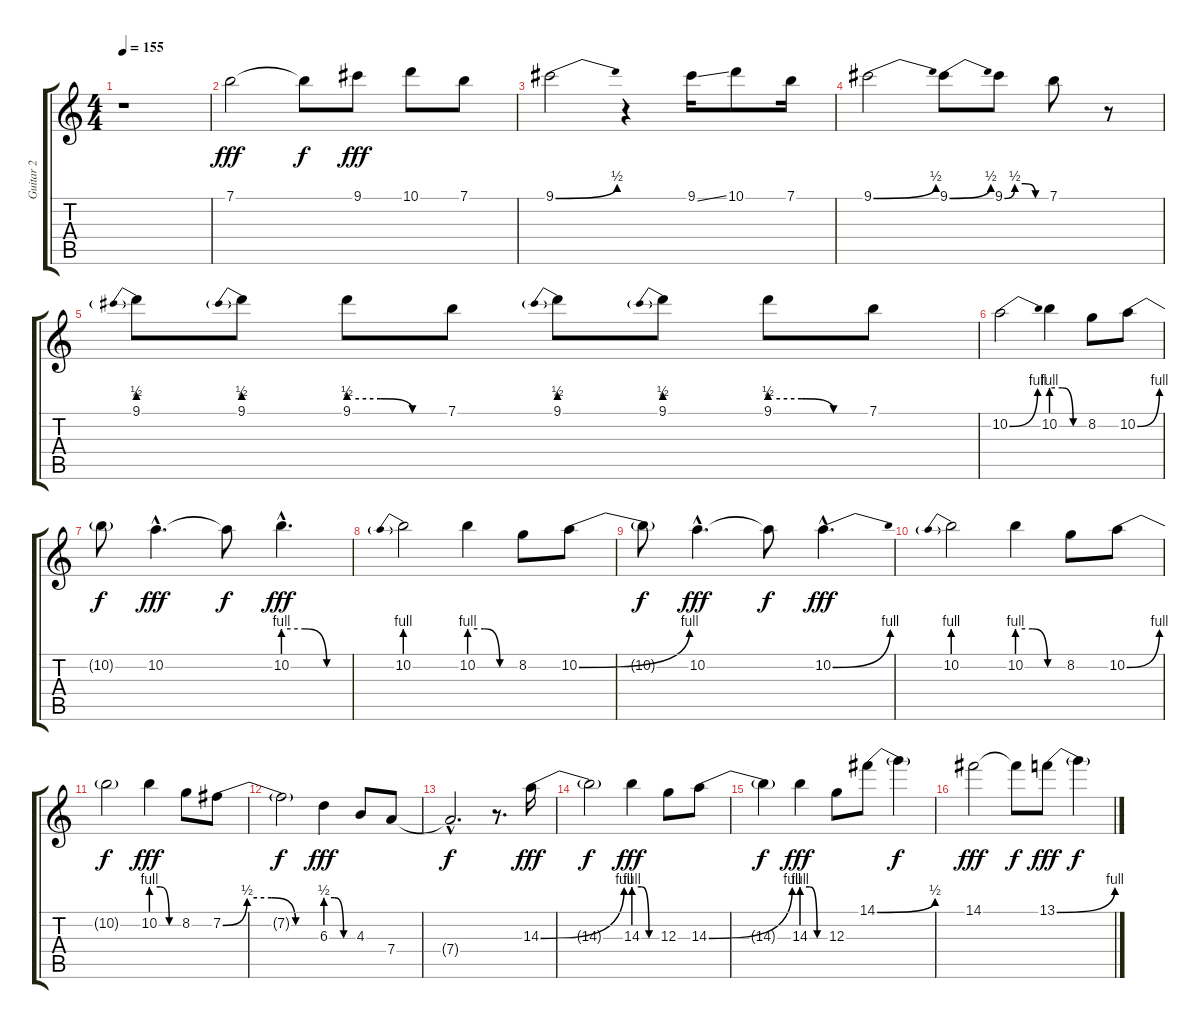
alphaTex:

\track ("Guitar 2" "Guitar 2") {instrument distortionguitar}
\staff {score tabs}
\tuning (E4 B3 G3 D3 A2 E2) {hide}
\ts (4 4)
\tempo 155
\clef g2
\ks c
r.1{dy fff} |
7.1.2 7.1{t}.8{dy f} 9.1.8{dy fff} 10.1.8 7.1.8 |
9.1{be (bend 0 0 60 2)}.2 r.4 9.1{ss}.16 10.1.8 7.1.16 |
9.1{be (bend 0 0 60 2)}.2 9.1{be (bend 0 0 60 2)}.8 9.1{be (custom 0 0 15 2 30 2 45 0 60 0)}.8 7.1.8 r.8 |
9.1{be (prebend 0 2 60 2)}.8 9.1{be (prebend 0 2 60 2)}.8 9.1{be (custom 0 2 20 2 40 0 60 0)}.8 7.1.8 9.1{be (prebend 0 2 60 2)}.8 9.1{be (prebend 0 2 60 2)}.8 9.1{be (custom 0 2 20 2 40 0 60 0)}.8 7.1.8 |
10.2{be (bend 0 0 60 4)}.2 10.2{be (custom 0 4 20 4 40 0 60 0)}.4 8.2.8 10.2{be (bend 0 0 60 4)}.8 |
10.2{t}.8{dy f} 10.2{hac}.4{d dy fff} 10.2{t}.8{dy f} 10.2{be (custom 0 4 20 4 40 0 60 0) hac}.4{d dy fff} |
10.2{be (prebend 0 4 60 4)}.2 10.2{be (custom 0 4 20 4 40 0 60 0)}.4 8.2.8 10.2{be (bend 0 0 60 4)}.8 |
10.2{t}.8{dy f} 10.2{hac}.4{d dy fff} 10.2{t}.8{dy f} 10.2{be (bend 0 0 60 4) hac}.4{d dy fff} |
10.2{be (prebend 0 4 60 4)}.2 10.2{be (custom 0 4 20 4 40 0 60 0)}.4 8.2.8 10.2{be (bend 0 0 60 4)}.8 |
10.2{t}.2{dy f} 10.2{be (custom 0 4 20 4 40 0 60 0)}.4{dy fff} 8.2.8 7.2{be (custom 0 0 15 2 30 2 45 0 60 0)}.8 |
7.2{t}.2{dy f} 6.3{be (custom 0 2 20 2 40 0 60 0)}.4{dy fff} 4.3.8 7.4.8 |
7.4{hac t}.2{d dy f} r.8{d} 14.3{be (bend 0 0 60 4)}.16{dy fff} |
14.3{t}.2{dy f} 14.3{be (custom 0 4 20 4 40 0 60 0)}.4{dy fff} 12.3.8 14.3{be (bend 0 0 60 4)}.8 |
14.3{t}.4{dy f} 14.3{be (custom 0 4 20 4 40 0 60 0)}.4{dy fff} 12.3.8 14.1{be (bend 0 0 60 2)}.8 14.1{t}.4{dy f} |
14.1.2{dy fff} 14.1{t}.8{dy f} 13.1{be (bend 0 0 60 4)}.8{dy fff} 13.1{t}.4{dy f}
